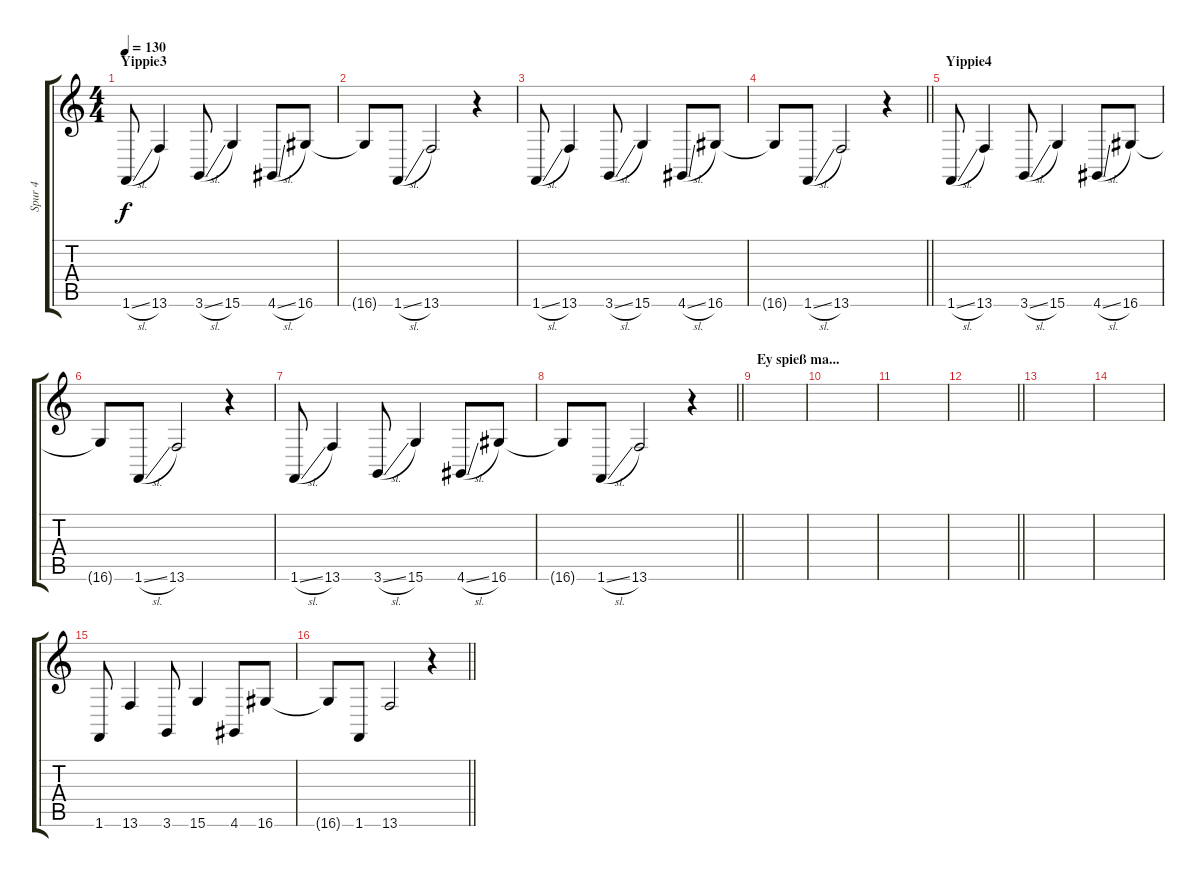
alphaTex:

\track ("Spur 4" "Spur 4") {instrument lead2sawtooth}
\staff {score tabs}
\tuning (E4 B3 G3 D3 A2 E2) {hide}
\ts (4 4)
\section ("" "Yippie3")
\tempo 130
\clef g2
\ks c
1.6{sl}.8{dy f} 13.6.4 3.6{sl}.8 15.6.4 4.6{sl}.8 16.6.8 |
16.6{t}.8 1.6{sl}.8 13.6.2 r.4 |
1.6{sl}.8 13.6.4 3.6{sl}.8 15.6.4 4.6{sl}.8 16.6.8 |
\barLineRight lightlight
16.6{t}.8 1.6{sl}.8 13.6.2 r.4 |
\section ("" "Yippie4")
1.6{sl}.8 13.6.4 3.6{sl}.8 15.6.4 4.6{sl}.8 16.6.8 |
16.6{t}.8 1.6{sl}.8 13.6.2 r.4 |
1.6{sl}.8 13.6.4 3.6{sl}.8 15.6.4 4.6{sl}.8 16.6.8 |
\barLineRight lightlight
16.6{t}.8 1.6{sl}.8 13.6.2 r.4 |
\section ("" "Ey spieß ma...")
|
|
|
\barLineRight lightlight
|
|
|
1.6.8 13.6.4 3.6.8 15.6.4 4.6.8 16.6.8 |
\barLineRight lightlight
16.6{t}.8 1.6.8 13.6.2 r.4
